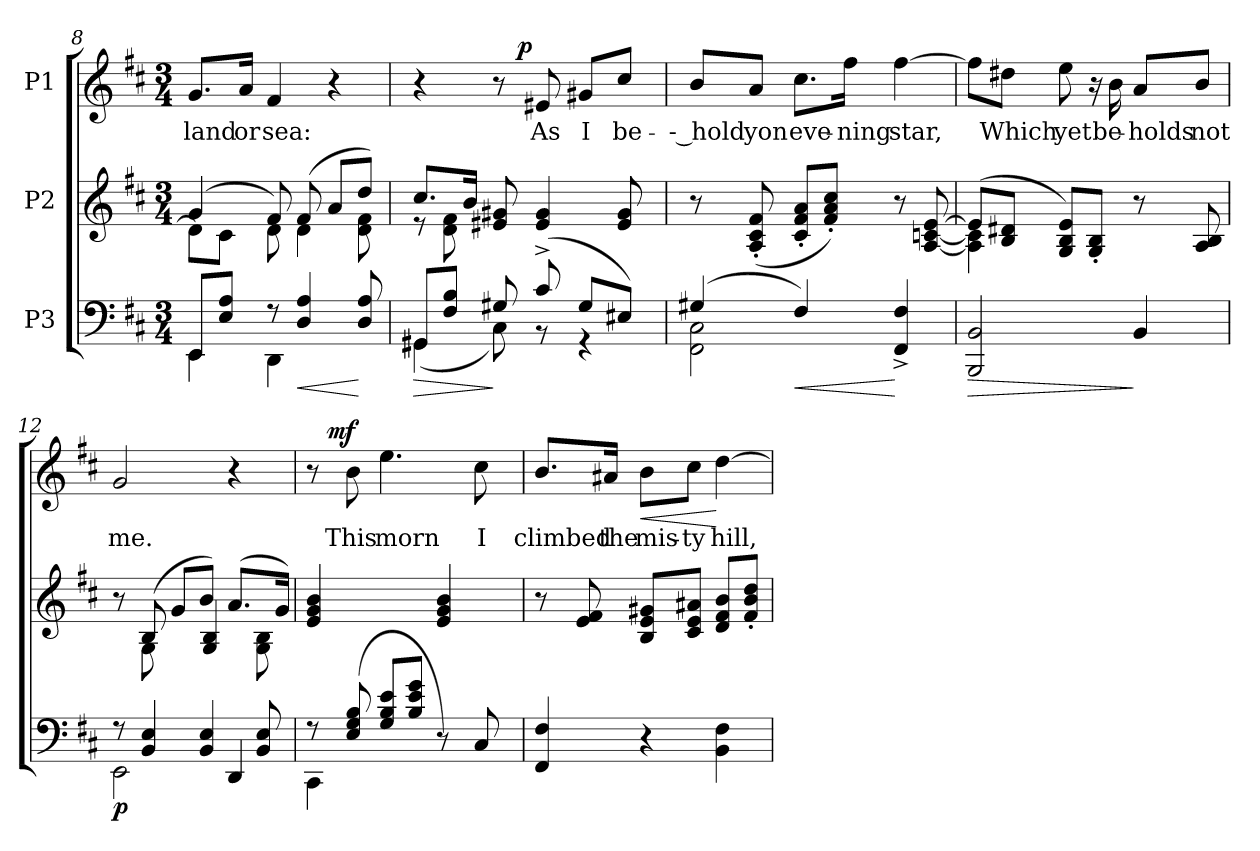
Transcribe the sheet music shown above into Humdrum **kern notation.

**kern	**dynam	**kern	**kern	**text	**dynam
*part3	*part3	*part2	*part1	*part1	*part1
*staff3	*staff3	*staff2	*staff1	*staff1	*staff1
*I"P3	*	*I"P2	*I"P1	*	*
*clefF4	*	*clefG2	*clefG2	*	*
*k[f#c#]	*	*k[f#c#]	*k[f#c#]	*	*
*D:	*	*D:	*D:	*	*
*M3/4	*	*M3/4	*M3/4	*	*
=8	=8	=8	=8	=8	=8
*^	*	*^	*	*	*
!	!	!	!	!	!	!LO:LY:b:color=#000000	!
8EEi/L	4EEi\	.	(4gi/	8di\L]	8.gi/L	land	.
8Ei/ 8AiJ	.	.	.	8c#i\J	.	.	.
!	!	!	!	!	!	!LO:LY:b:color=#000000	!
.	.	.	.	.	16ai/Jk	or	.
!	!	!	!	!	!	!LO:LY:b:color=#000000	!
8r	4DDi\	.	8f#i/)	8di\	4f#i/	sea:	.
!	!	!LO:HP:b	!	!	!	!	!
4Di/ 4Ai	.	<	(8f#i/	4di\	.	.	.
.	4ryy	.	8ai/L	.	4r	.	.
8Di/ 8Ai	.	[	8ddi/J)	8di\ 8f#i	.	.	.
=9	=9	=9	=9	=9	=9	=9	=9
!	!	!LO:HP:b	!	!	!	!	!
*	*	*	*	*	*^	*	*
8GG#Xi/L	(4GG#i\	>	8.cc#i/L	8r	4r	4ryy	.	.
8F#i/ 8BiJ	.	.	.	8di\ 8f#i	.	.	.	.
.	.	.	16bi/Jk	.	.	.	.	.
8G#Xi/	8C#i\)	]	8e#Xi/ 8g#Xi	2ryy	8r	16ryy	.	.
.	.	.	.	.	.	256.ryy	.	.
.	.	.	.	.	.	4ryy	.	p
!	!	!	!	!	!	!	!LO:LY:b:color=#000000	!
(8c#^i/	8r	.	4e#i/ 4g#i	.	8e#Xi/	.	As	.
!	!	!	!	!	!	!	!LO:LY:b:color=#000000	!
8G#i/L	4r	.	.	.	8g#Xi/L	.	I	.
.	.	.	.	.	.	8ryy	.	.
!	!	!	!	!	!	!	!LO:LY:b:color=#000000	!
8E#Xi/J)	.	.	8e#i/ 8g#i	.	8cc#i/J	.	be-	.
.	.	.	.	.	.	32ryy	.	.
.	.	.	.	.	.	64ryy	.	.
.	.	.	.	.	.	128ryy	.	.
.	.	.	.	.	.	512ryy	.	.
*	*	*	*v	*v	*	*	*	*
*	*	*	*	*v	*v	*	*
!!LO:PB:g=z
=10	=10	=10	=10	=10	=10	=10
*	*	*	*^	*^	*	*
!	!	!	!	!	!	!	!LO:LY:b:color=#000000	!
*	*	*	*v	*v	*	*	*	*
*	*	*	*	*v	*v	*	*
(4G#Xi/	2FF#i\ 2C#i	.	8r	8bi/L	-- hold	.
!	!	!	!	!	!LO:LY:b:color=#000000	!
.	.	.	(8Ai/' 8c#i' 8f#i'	8ai/J	yon	.
!	!	!LO:HP:b	!	!	!	!
!	!	!	!	!	!LO:LY:b:color=#000000	!
4F#i/)	.	<	8c#i/' 8f#i' 8ai'L	8.cc#i\L	eve-	.
.	.	.	8f#i/' 8ai' 8cc#i'J)	.	.	.
!	!	!	!	!	!LO:LY:b:color=#000000	!
.	.	.	.	16ff#i\Jk	-ning	.
!	!	!	!	!	!LO:LY:b:color=#000000	!
4FF#i/^ 4F#i^	4ryy	[	8r	[4ff#i\	star,	.
.	.	.	[8Ai/ [8cni [8ei	.	.	.
*v	*v	*	*	*	*	*
=11	=11	=11	=11	=11	=11
!	!LO:HP:b	!	!	!	!
*	*	*^	*	*	*
2BBBi/ 2BBi	>	(8ei/L]	4Ai\] 4ci]	8ff#i\L]	.	.
!	!	!	!	!	!LO:LY:b:color=#000000	!
.	.	8Bi/ 8d#XiJ	.	8dd#Xi\J	Which	.
!	!	!	!	!	!LO:LY:b:color=#000000	!
.	.	8Gi/ 8Bi 8eiL)	2ryy	8eei\	yet	.
.	.	8Gi/' 8Bi'J	.	16r	.	.
!	!	!	!	!	!LO:LY:b:color=#000000	!
.	.	.	.	16bi\	be-	.
!	!	!	!	!	!LO:LY:b:color=#000000	!
4BBi/	]	8r	.	8ai/L	-holds	.
!	!	!	!	!	!LO:LY:b:color=#000000	!
.	.	8Ai/ 8Bi	.	8bi/J	not	.
=12	=12	=12	=12	=12	=12	=12
*^	*	*	*	*	*	*
!	!	!	!	!	!	!LO:LY:b:color=#000000	!
8r	2EEi\	p	8r	8ryy	2gi/	me.	.
4BBi/ 4Ei	.	.	(8Bi/	8Gi\	.	.	.
.	.	.	8gi/L	8ryy	.	.	.
4BBi/ 4Ei	.	.	8bi/J)	4Gi/ 4Bi	.	.	.
.	4DDi/	.	(8.ai/L	.	4r	.	.
8BBi/ 8Ei	.	.	.	8Gi\ 8Bi	.	.	.
.	.	.	16gi/Jk)	.	.	.	.
*	*	*	*v	*v	*	*	*
!!LO:LB:g=z
=13	=13	=13	=13	=13	=13	=13
*	*	*	*	*^	*	*
8r	4CC#i\	.	4ei/ 4gi 4bi	8r	16ryy	.	.
.	.	.	.	.	512.ryy	.	.
.	.	.	.	.	2ryy	.	mf
!	!	!	!	!	!	!LO:LY:b:color=#000000	!
(8Ei/ 8Gi 8Bi	.	.	.	8bi\	.	This	.
!	!	!	!	!	!	!LO:LY:b:color=#000000	!
8Gi/ 8Bi 8eiL	4ryy	.	4ryy	4.eei\	.	morn	.
8Bi/ 8ei 8giJ	.	.	.	.	.	.	.
8r)	4ryy	.	4ei/ 4gi 4bi	.	.	.	.
.	.	.	.	.	8ryy	.	.
!	!	!	!	!	!	!LO:LY:b:color=#000000	!
8C#i/	.	.	.	8cc#i\	.	I	.
.	.	.	.	.	32ryy	.	.
.	.	.	.	.	64ryy	.	.
.	.	.	.	.	128ryy	.	.
.	.	.	.	.	256ryy	.	.
.	.	.	.	.	1024ryy	.	.
*v	*v	*	*	*v	*v	*	*
=14	=14	=14	=14	=14	=14
*^	*	*	*^	*	*
!	!	!	!	!	!	!LO:LY:b:color=#000000	!
*v	*v	*	*	*v	*v	*	*
4FF#i/ 4F#i	.	8r	8.bi/L	climbed	.
.	.	8ei/ 8f#i	.	.	.
!	!	!	!	!LO:LY:b:color=#000000	!
.	.	.	16a#Xi/Jk	the	.
!	!	!	!	!LO:LY:b:color=#000000	!LO:HP:b
4r	.	8Bi/ 8ei 8g#XiL	8bi\L	mis-	<
!	!	!	!	!LO:LY:b:color=#000000	!
.	.	8c#i/ 8ei 8a#XiJ	8cc#i\J	-ty	.
!	!	!	!	!LO:LY:b:color=#000000	!
4BBi\ 4F#i	.	8di/ 8f#i 8biL	[4ddi\	hill,	[
.	.	8f#i/' 8bi' 8ddi'J	.	.	.
=	=	=	=	=	=
*-	*-	*-	*-	*-	*-
